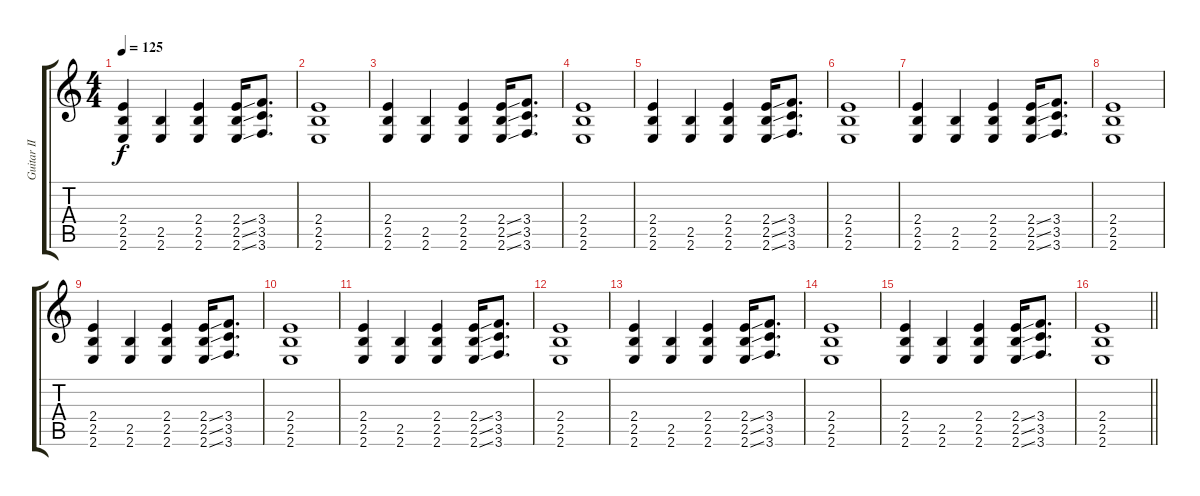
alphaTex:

\track ("Guitar II" "Guitar II") {instrument distortionguitar}
\staff {score tabs}
\tuning (D4 A3 F3 D3 A2 D2) {hide}
\ts (4 4)
\tempo 125
\clef g2
\ks c
(2.4 2.5 2.6).4{dy f instrument distortionguitar} (2.5 2.6).4 (2.4 2.5 2.6).4 (2.4{ss} 2.5{ss} 2.6{ss}).16 (3.4 3.5 3.6).8{d} |
(2.4 2.5 2.6).1 |
(2.4 2.5 2.6).4 (2.5 2.6).4 (2.4 2.5 2.6).4 (2.4{ss} 2.5{ss} 2.6{ss}).16 (3.4 3.5 3.6).8{d} |
(2.4 2.5 2.6).1 |
(2.4 2.5 2.6).4 (2.5 2.6).4 (2.4 2.5 2.6).4 (2.4{ss} 2.5{ss} 2.6{ss}).16 (3.4 3.5 3.6).8{d} |
(2.4 2.5 2.6).1 |
(2.4 2.5 2.6).4 (2.5 2.6).4 (2.4 2.5 2.6).4 (2.4{ss} 2.5{ss} 2.6{ss}).16 (3.4 3.5 3.6).8{d} |
(2.4 2.5 2.6).1 |
(2.4 2.5 2.6).4 (2.5 2.6).4 (2.4 2.5 2.6).4 (2.4{ss} 2.5{ss} 2.6{ss}).16 (3.4 3.5 3.6).8{d} |
(2.4 2.5 2.6).1 |
(2.4 2.5 2.6).4 (2.5 2.6).4 (2.4 2.5 2.6).4 (2.4{ss} 2.5{ss} 2.6{ss}).16 (3.4 3.5 3.6).8{d} |
(2.4 2.5 2.6).1 |
(2.4 2.5 2.6).4 (2.5 2.6).4 (2.4 2.5 2.6).4 (2.4{ss} 2.5{ss} 2.6{ss}).16 (3.4 3.5 3.6).8{d} |
(2.4 2.5 2.6).1 |
(2.4 2.5 2.6).4 (2.5 2.6).4 (2.4 2.5 2.6).4 (2.4{ss} 2.5{ss} 2.6{ss}).16 (3.4 3.5 3.6).8{d} |
\barLineRight lightlight
(2.4 2.5 2.6).1
